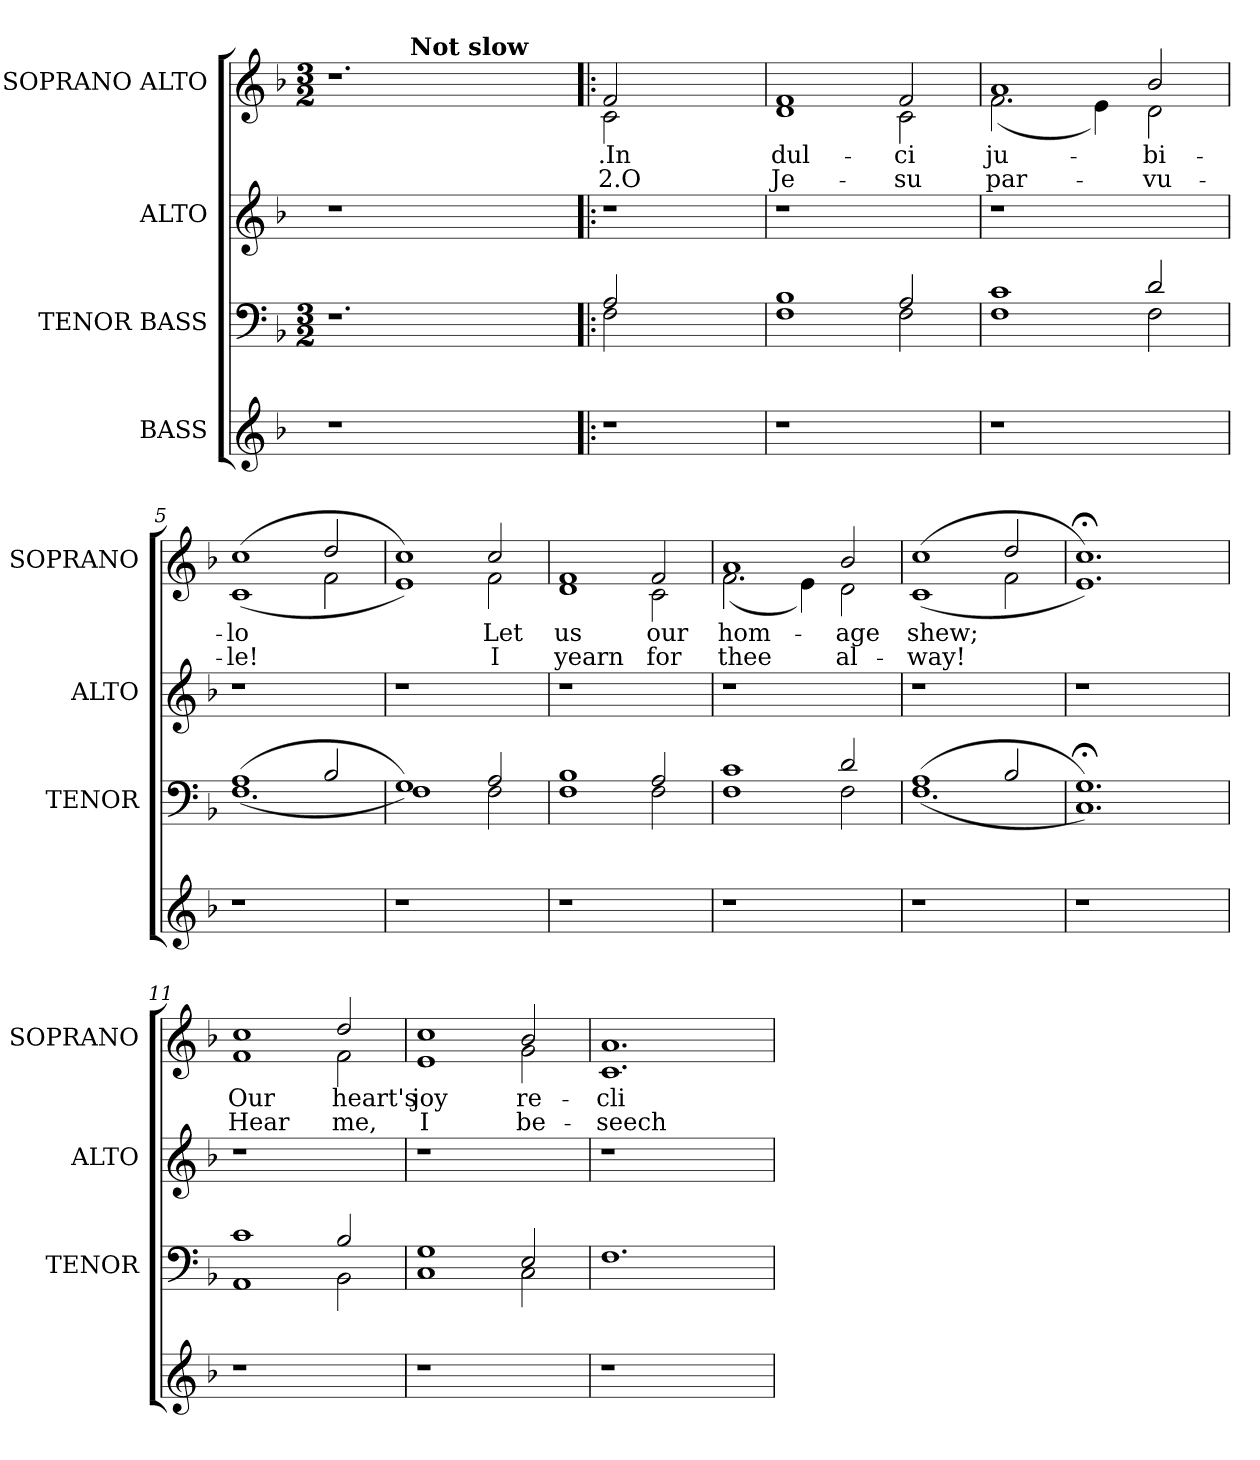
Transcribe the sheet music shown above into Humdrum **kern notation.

**kern	**kern	**kern	**kern	**text	**text
*part4	*part3	*part2	*part1	*part1	*part1
*staff4	*staff3	*staff2	*staff1	*staff1	*staff1
*I"BASS	*I"TENOR BASS	*I"ALTO	*I"SOPRANO ALTO	*	*
*	*I'TENOR	*I'ALTO	*I'SOPRANO	*	*
*clefG2	*clefF4	*clefG2	*clefG2	*	*
*k[b-]	*k[b-]	*k[b-]	*k[b-]	*	*
*F:	*F:	*F:	*F:	*	*
*	*M3/2	*	*M3/2	*	*
*MM216	*MM216	*MM216	*MM216	*	*
=1	=1	=1	=1	=1	=1
*	*	*	*^	*	*
1r	1.r	1r	1.r	2ryy	.	.
!	!	!	!	!LO:TX:a:B:t=Not slow	!	!
.	.	.	.	1ryy	.	.
2ryy	.	2ryy	.	.	.	.
=2!|:	=2!|:	=2!|:	=2!|:	=2!|:	=2!|:	=2!|:
*	*^	*	*	*	*	*
!	!	!	!	!	!	!LO:LY:b	!LO:LY:b
1r	2A/	2F\	1r	2f/	2c\	.In	2.O
.	2ryy	2ryy	.	2ryy	2ryy	.	.
=3	=3	=3	=3	=3	=3	=3	=3
!	!	!	!	!	!	!LO:LY:b	!LO:LY:b
1r	1B-	1F	1r	1f	1d	dul-	Je-
!	!	!	!	!	!	!LO:LY:b	!LO:LY:b
2ryy	2A/	2F\	2ryy	2f/	2c\	-ci	-su
=4	=4	=4	=4	=4	=4	=4	=4
!	!	!	!	!	!	!LO:LY:b	!LO:LY:b
1r	1c	1F	1r	1a	(<2.f\	ju-	par-
.	.	.	.	.	4e\)	.	.
!	!	!	!	!	!	!LO:LY:b	!LO:LY:b
2ryy	2d/	2F\	2ryy	2b-/	2d\	-bi-	-vu-
=5	=5	=5	=5	=5	=5	=5	=5
!	!	!	!	!	!	!LO:LY:b	!LO:LY:b
1r	(>1A	(<1.F	1r	(>1cc	(<1c	-lo	-le!
2ryy	2B-/	.	2ryy	2dd/	2f\	.	.
=6	=6	=6	=6	=6	=6	=6	=6
1r	1G))	1F	1r	1cc)	1e)	.	.
!	!	!	!	!	!	!LO:LY:b	!LO:LY:b
2ryy	2A/	2F\	2ryy	2cc/	2f\	Let	I
=7	=7	=7	=7	=7	=7	=7	=7
!	!	!	!	!	!	!LO:LY:b	!LO:LY:b
1r	1B-	1F	1r	1f	1d	us	yearn
!	!	!	!	!	!	!LO:LY:b	!LO:LY:b
2ryy	2A/	2F\	2ryy	2f/	2c\	our	for
=8	=8	=8	=8	=8	=8	=8	=8
!	!	!	!	!	!	!LO:LY:b	!LO:LY:b
1r	1c	1F	1r	1a	(<2.f\	hom-	thee
.	.	.	.	.	4e\)	.	.
!	!	!	!	!	!	!LO:LY:b	!LO:LY:b
2ryy	2d/	2F\	2ryy	2b-/	2d\	-age	al-
!!LO:LB:g=z	!!
=9	=9	=9	=9	=9	=9	=9	=9
!	!	!	!	!	!	!LO:LY:b	!LO:LY:b
1r	(>1A	(<1.F	1r	(>1cc	(<1c	shew;	-way!
2ryy	2B-/	.	2ryy	2dd/	2f\	.	.
*	*v	*v	*	*v	*v	*	*
=10	=10	=10	=10	=10	=10
1r	1.C;< 1.G;<))	1r	1.e; 1.cc;))	.	.
2ryy	.	2ryy	.	.	.
=11	=11	=11	=11	=11	=11
*	*^	*	*	*	*
!	!	!	!	!	!LO:LY:b	!LO:LY:b
*	*	*	*	*^	*	*
1r	1c	1AA	1r	1cc	1f	Our	Hear
!	!	!	!	!	!	!LO:LY:b	!LO:LY:b
2ryy	2B-/	2BB-\	2ryy	2dd/	2f\	heart's	me,
=12	=12	=12	=12	=12	=12	=12	=12
!	!	!	!	!	!	!LO:LY:b	!LO:LY:b
1r	1G	1C	1r	1cc	1e	joy	I
!	!	!	!	!	!	!LO:LY:b	!LO:LY:b
2ryy	2E/	2C\	2ryy	2b-/	2g\	re-	be-
=13	=13	=13	=13	=13	=13	=13	=13
!	!	!	!	!	!	!LO:LY:b	!LO:LY:b
*	*v	*v	*	*v	*v	*	*
1r	1.F	1r	1.c 1.a	-cli-	-seech
2ryy	.	2ryy	.	.	.
=	=	=	=	=	=
*-	*-	*-	*-	*-	*-
